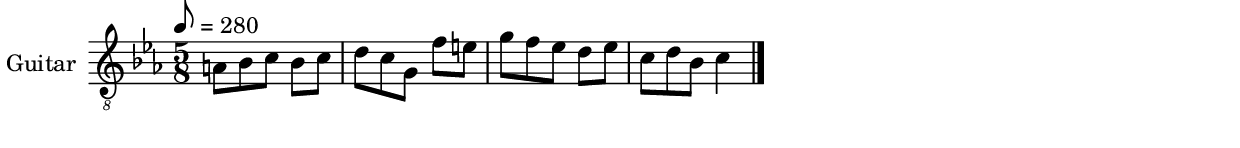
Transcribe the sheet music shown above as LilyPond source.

\version "2.18.2"

%{
BAHPM
Bateria de Avaliação da Habilidade de Percepção Musical
Item: 09_metrica
Igual ou diferente: igual
%}

%%% INFORMACOES PRE-MUSICA %%%

%%%%%%%%%%%%%
% SUBITEM A %
%%%%%%%%%%%%%


% Inserir nome do instrumento, andamento, compasso, clave

instrumentoNomeItemA = \set Staff.instrumentName = "Guitar"
andamentoItemA = \tempo 8 = 280
compassoItemA = \time 5/8
clefItemA = \clef "G_8"
keyItemA = \key c \minor

%%%%%%%%%%%%%
% SUBITEM B %
%%%%%%%%%%%%%

instrumentoNomeItemB = \instrumentoNomeItemA
andamentoItemB = \andamentoItemA
compassoItemB = \compassoItemA
clefItemB = \clefItemA
keyItemB = \keyItemA 

%%%%%%%%%%
% LAYOUT %
%%%%%%%%%%

\include "lilypond-book-preamble.ly"

\layout {
  \context {
    \Score
% \override TimeSignature #'stencil = ##f 		% Sem fórmla de compasso
% \accidentalStyle Score.neo-modern			% Acidente apenas para as notas
% \override StaffSymbol.line-count = #1			% Número de linhas na pauta
% \override Staff.StaffSymbol.line-positions = #'(-1 0 1)
% \override SpacingSpanner.uniform-stretching = ##t	% Notação proporcional
% \override SpacingSpanner.strict-note-spacing = ##t
% proportionalNotationDuration = #(ly:make-moment 1/20)
  }
}

\paper {
% ragged-right = ##f 
% line-width = 110\mm
}

%%%%%%%%%%
% MUSICA %
%%%%%%%%%%

musica = \relative c' {
  a8[ bes c] bes[ c] |
  d[ c g] f'[ e] |
  g[ f ees] d[ ees] |
  c[ d bes] c4 |
 \tag #'itemA { }
 \tag #'itemB { }
 \bar "|."
}


%%% CONTEXTOS PARA CADA SUBITEM %%%

itemA = \score {
  \new Staff <<
    \instrumentoNomeItemA
    \andamentoItemA
    \compassoItemA
    \clefItemA
    \keyItemA
    \new Voice { 
      \keepWithTag #'itemA \musica
    }
  >>
}

itemB = \score {
  \new Staff <<
    \instrumentoNomeItemB
    \andamentoItemB
    \compassoItemB
    \clefItemB
    \keyItemB
    \new Voice { 
      \keepWithTag #'itemB \musica
    }
  >>
}



\itemA

% Desmarcar para incluir o subitem B

% \itemB